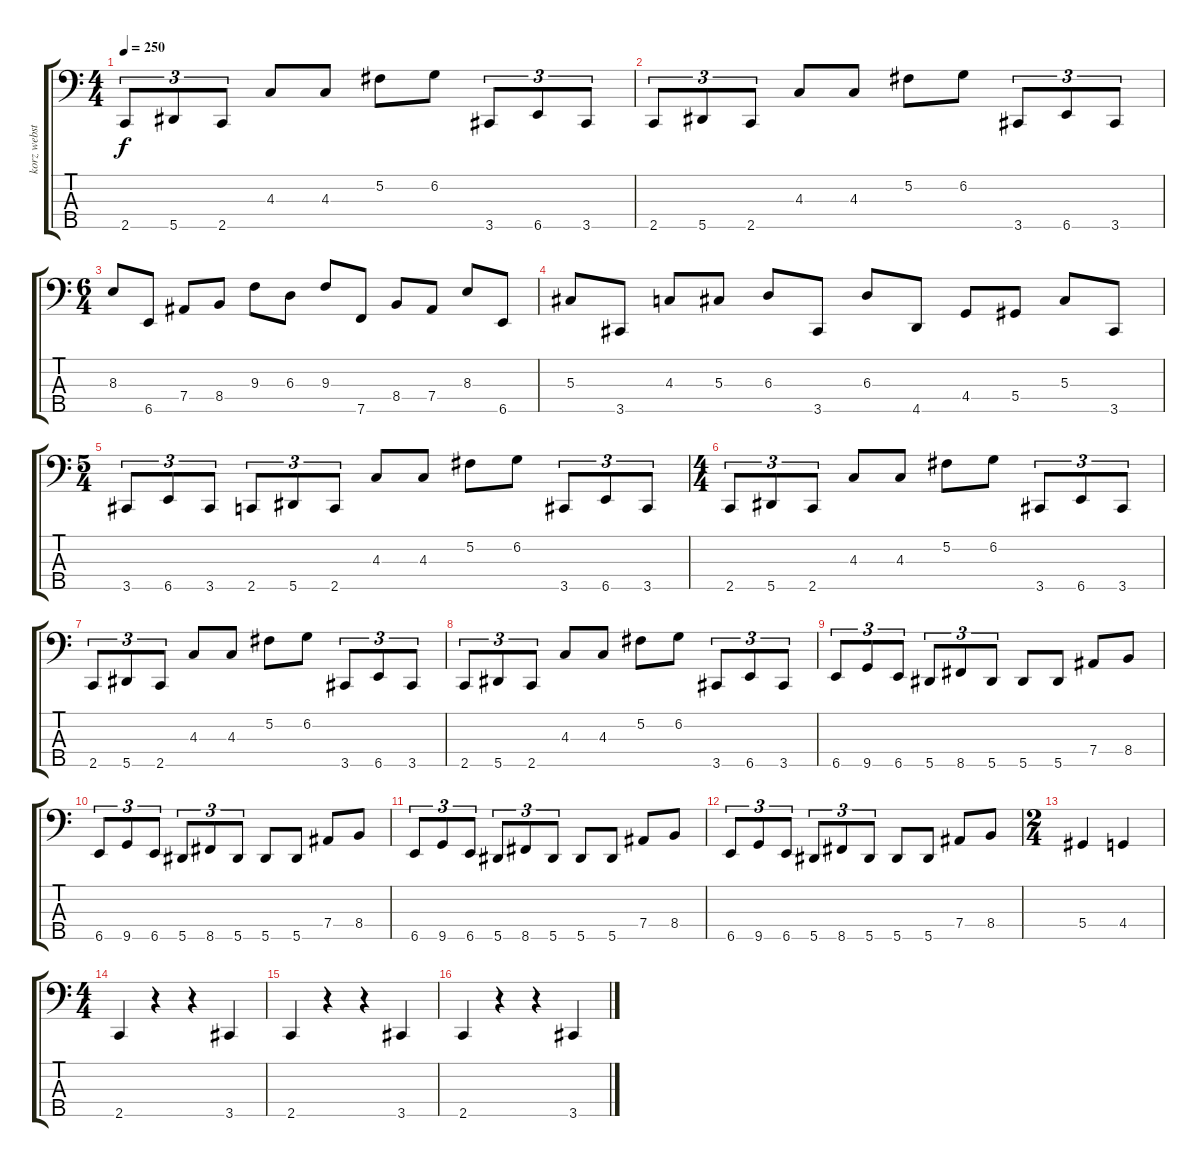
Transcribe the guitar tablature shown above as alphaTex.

\track ("korz webster" "korz webst") {instrument fretlessbass}
\staff {score tabs}
\tuning (Gb2 Db2 Ab1 Eb1 Bb0) {hide}
\ts (4 4)
\tempo 250
\clef f4
\ks c
2.5.8{tu (3 2) dy f} 5.5.8{tu (3 2)} 2.5.8{tu (3 2)} 4.3.8 4.3.8 5.2.8 6.2.8 3.5.8{tu (3 2)} 6.5.8{tu (3 2)} 3.5.8{tu (3 2)} |
2.5.8{tu (3 2)} 5.5.8{tu (3 2)} 2.5.8{tu (3 2)} 4.3.8 4.3.8 5.2.8 6.2.8 3.5.8{tu (3 2)} 6.5.8{tu (3 2)} 3.5.8{tu (3 2)} |
\ts (6 4)
8.3.8 6.5.8 7.4.8 8.4.8 9.3.8 6.3.8 9.3.8 7.5.8 8.4.8 7.4.8 8.3.8 6.5.8 |
5.3.8 3.5.8 4.3.8 5.3.8 6.3.8 3.5.8 6.3.8 4.5.8 4.4.8 5.4.8 5.3.8 3.5.8 |
\ts (5 4)
3.5.8{tu (3 2)} 6.5.8{tu (3 2)} 3.5.8{tu (3 2)} 2.5.8{tu (3 2)} 5.5.8{tu (3 2)} 2.5.8{tu (3 2)} 4.3.8 4.3.8 5.2.8 6.2.8 3.5.8{tu (3 2)} 6.5.8{tu (3 2)} 3.5.8{tu (3 2)} |
\ts (4 4)
2.5.8{tu (3 2)} 5.5.8{tu (3 2)} 2.5.8{tu (3 2)} 4.3.8 4.3.8 5.2.8 6.2.8 3.5.8{tu (3 2)} 6.5.8{tu (3 2)} 3.5.8{tu (3 2)} |
2.5.8{tu (3 2)} 5.5.8{tu (3 2)} 2.5.8{tu (3 2)} 4.3.8 4.3.8 5.2.8 6.2.8 3.5.8{tu (3 2)} 6.5.8{tu (3 2)} 3.5.8{tu (3 2)} |
2.5.8{tu (3 2)} 5.5.8{tu (3 2)} 2.5.8{tu (3 2)} 4.3.8 4.3.8 5.2.8 6.2.8 3.5.8{tu (3 2)} 6.5.8{tu (3 2)} 3.5.8{tu (3 2)} |
6.5.8{tu (3 2)} 9.5.8{tu (3 2)} 6.5.8{tu (3 2)} 5.5.8{tu (3 2)} 8.5.8{tu (3 2)} 5.5.8{tu (3 2)} 5.5.8 5.5.8 7.4.8 8.4.8 |
6.5.8{tu (3 2)} 9.5.8{tu (3 2)} 6.5.8{tu (3 2)} 5.5.8{tu (3 2)} 8.5.8{tu (3 2)} 5.5.8{tu (3 2)} 5.5.8 5.5.8 7.4.8 8.4.8 |
6.5.8{tu (3 2)} 9.5.8{tu (3 2)} 6.5.8{tu (3 2)} 5.5.8{tu (3 2)} 8.5.8{tu (3 2)} 5.5.8{tu (3 2)} 5.5.8 5.5.8 7.4.8 8.4.8 |
6.5.8{tu (3 2)} 9.5.8{tu (3 2)} 6.5.8{tu (3 2)} 5.5.8{tu (3 2)} 8.5.8{tu (3 2)} 5.5.8{tu (3 2)} 5.5.8 5.5.8 7.4.8 8.4.8 |
\ts (2 4)
5.4.4 4.4.4 |
\ts (4 4)
2.5.4 r.4 r.4 3.5.4 |
2.5.4 r.4 r.4 3.5.4 |
2.5.4 r.4 r.4 3.5.4
